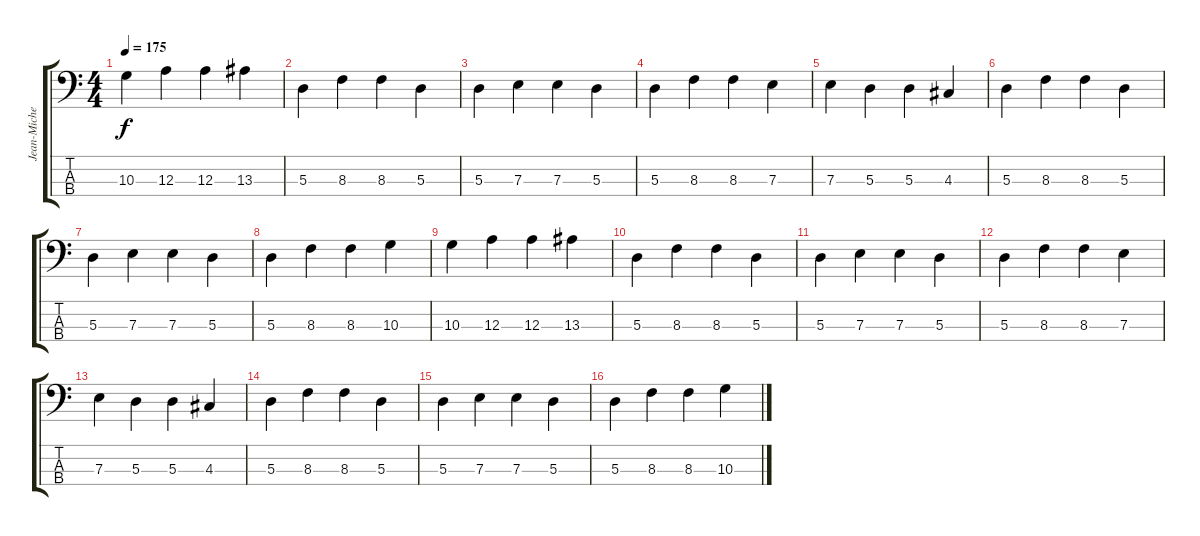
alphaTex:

\track ("Jean-Michel Labadie" "Jean-Miche") {instrument electricbasspick}
\staff {score tabs}
\tuning (G2 D2 A1 D1) {hide}
\ts (4 4)
\tempo 175
\clef f4
\ks c
10.3.4{dy f} 12.3.4 12.3.4 13.3.4 |
5.3.4 8.3.4 8.3.4 5.3.4 |
5.3.4 7.3.4 7.3.4 5.3.4 |
5.3.4 8.3.4 8.3.4 7.3.4 |
7.3.4 5.3.4 5.3.4 4.3.4 |
5.3.4 8.3.4 8.3.4 5.3.4 |
5.3.4 7.3.4 7.3.4 5.3.4 |
5.3.4 8.3.4 8.3.4 10.3.4 |
10.3.4 12.3.4 12.3.4 13.3.4 |
5.3.4 8.3.4 8.3.4 5.3.4 |
5.3.4 7.3.4 7.3.4 5.3.4 |
5.3.4 8.3.4 8.3.4 7.3.4 |
7.3.4 5.3.4 5.3.4 4.3.4 |
5.3.4 8.3.4 8.3.4 5.3.4 |
5.3.4 7.3.4 7.3.4 5.3.4 |
5.3.4 8.3.4 8.3.4 10.3.4
